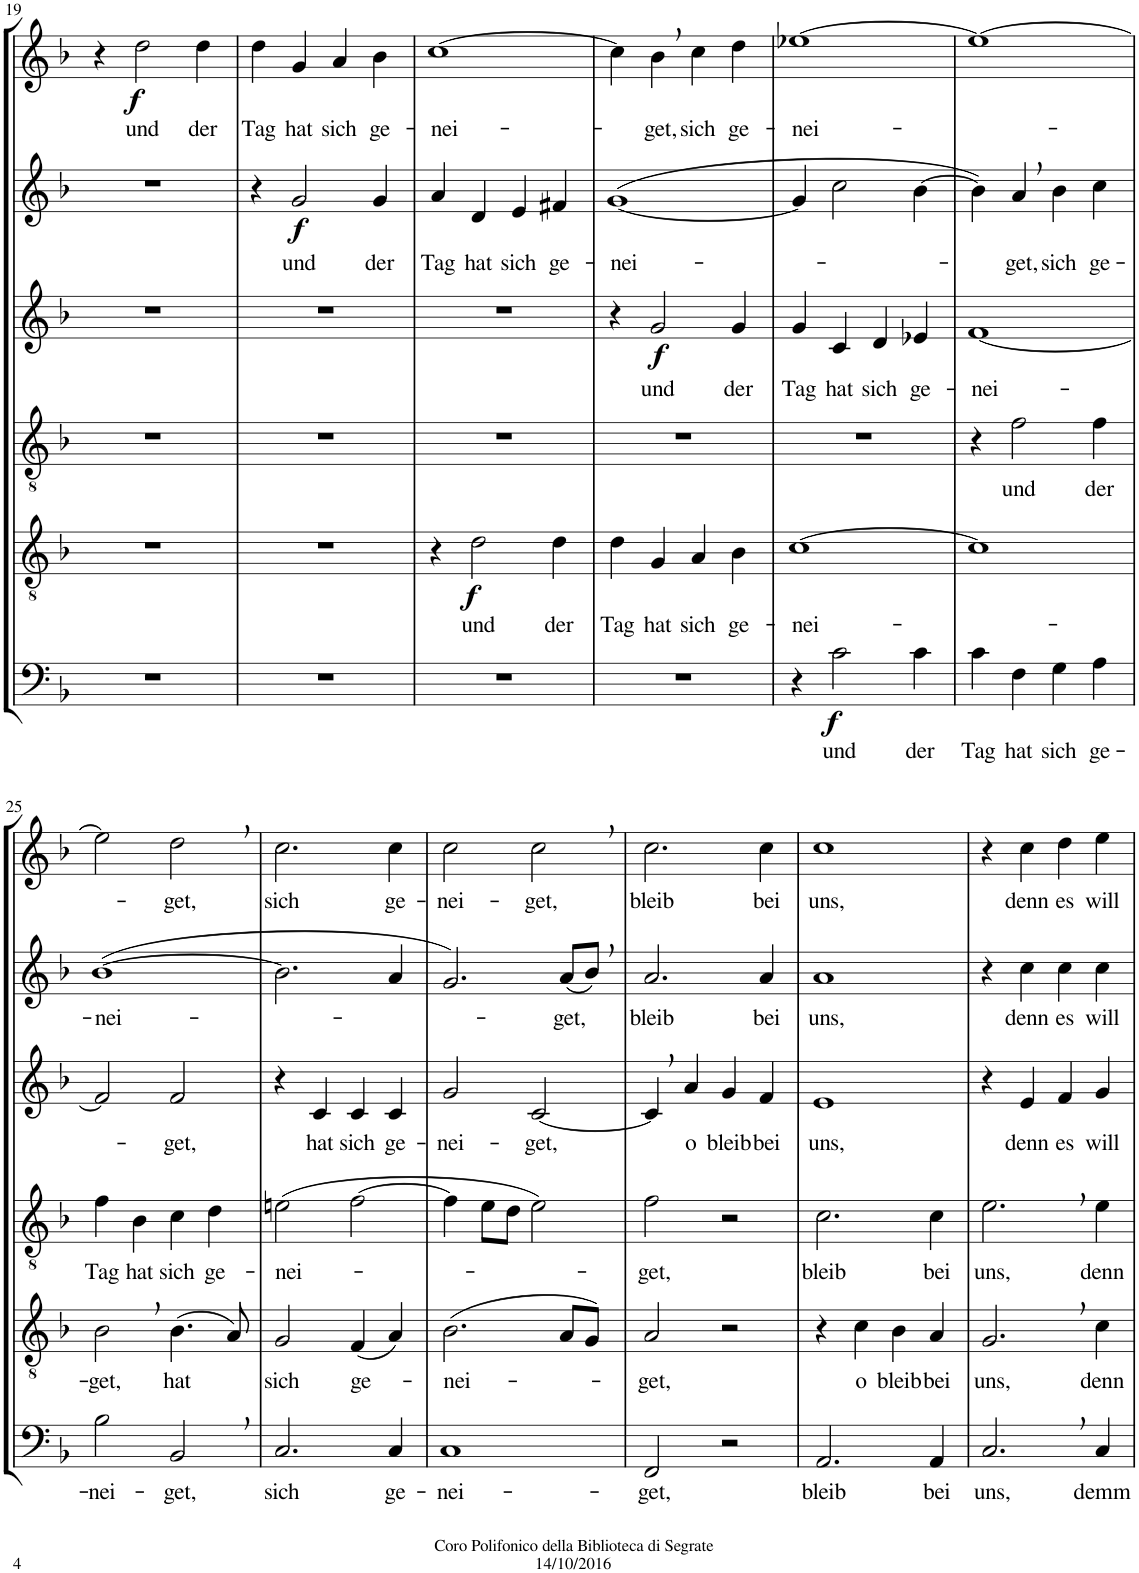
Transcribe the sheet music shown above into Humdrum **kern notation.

**kern	**text	**dynam	**kern	**text	**dynam	**kern	**text	**kern	**text	**dynam	**kern	**text	**dynam	**kern	**text	**dynam
*part6	*part6	*part6	*part5	*part5	*part5	*part4	*part4	*part3	*part3	*part3	*part2	*part2	*part2	*part1	*part1	*part1
*staff6	*staff6	*staff6	*staff5	*staff5	*staff5	*staff4	*staff4	*staff3	*staff3	*staff3	*staff2	*staff2	*staff2	*staff1	*staff1	*staff1
*I"Bassi	*	*	*I"Tenori II	*	*	*I"Tenori I	*	*I"Contralti	*	*	*I"Soprani II	*	*	*I"Soprani I	*	*
!!LO:PB:g=z
*clefF4	*	*	*clefGv2	*	*	*clefGv2	*	*clefG2	*	*	*clefG2	*	*	*clefG2	*	*
*	*	*	*	*	*	*	*	*	*	*	*Trd1c2	*	*	*Trd1c2	*	*
*k[b-]	*	*	*k[b-]	*	*	*k[b-]	*	*k[b-]	*	*	*k[b-]	*	*	*k[b-]	*	*
*F:	*	*	*F:	*	*	*F:	*	*F:	*	*	*F:	*	*	*F:	*	*
*M4/4	*	*	*M4/4	*	*	*M4/4	*	*M4/4	*	*	*M4/4	*	*	*M4/4	*	*
=19	=19	=19	=19	=19	=19	=19	=19	=19	=19	=19	=19	=19	=19	=19	=19	=19
1r	.	.	1r	.	.	1r	.	1r	.	.	1r	.	.	4r	.	.
!	!	!	!	!	!	!	!	!	!	!	!	!	!	!	!LO:LY:b	!LO:DY:b
.	.	.	.	.	.	.	.	.	.	.	.	.	.	2dd\	und	f
!	!	!	!	!	!	!	!	!	!	!	!	!	!	!	!LO:LY:b	!
.	.	.	.	.	.	.	.	.	.	.	.	.	.	4dd\	der	.
=20	=20	=20	=20	=20	=20	=20	=20	=20	=20	=20	=20	=20	=20	=20	=20	=20
!	!	!	!	!	!	!	!	!	!	!	!	!	!	!	!LO:LY:b	!
1r	.	.	1r	.	.	1r	.	1r	.	.	4r	.	.	4dd\	Tag	.
!	!	!	!	!	!	!	!	!	!	!	!	!LO:LY:b	!LO:DY:b	!	!LO:LY:b	!
.	.	.	.	.	.	.	.	.	.	.	2g/	und	f	4g/	hat	.
!	!	!	!	!	!	!	!	!	!	!	!	!	!	!	!LO:LY:b	!
.	.	.	.	.	.	.	.	.	.	.	.	.	.	4a/	sich	.
!	!	!	!	!	!	!	!	!	!	!	!	!LO:LY:b	!	!	!LO:LY:b	!
.	.	.	.	.	.	.	.	.	.	.	4g/	der	.	4b-\	ge-	.
=21	=21	=21	=21	=21	=21	=21	=21	=21	=21	=21	=21	=21	=21	=21	=21	=21
!	!	!	!	!	!	!	!	!	!	!	!	!LO:LY:b	!	!	!LO:LY:b	!
1r	.	.	4r	.	.	1r	.	1r	.	.	4a/	Tag	.	[1cc	-nei-	.
!	!	!	!	!LO:LY:b	!LO:DY:b	!	!	!	!	!	!	!LO:LY:b	!	!	!	!
.	.	.	2d\	und	f	.	.	.	.	.	4d/	hat	.	.	.	.
!	!	!	!	!	!	!	!	!	!	!	!	!LO:LY:b	!	!	!	!
.	.	.	.	.	.	.	.	.	.	.	4e/	sich	.	.	.	.
!	!	!	!	!LO:LY:b	!	!	!	!	!	!	!	!LO:LY:b	!	!	!	!
.	.	.	4d\	der	.	.	.	.	.	.	4f#X/	ge-	.	.	.	.
=22	=22	=22	=22	=22	=22	=22	=22	=22	=22	=22	=22	=22	=22	=22	=22	=22
!	!	!	!	!LO:LY:b	!	!	!	!	!	!	!	!LO:LY:b	!	!	!	!
1r	.	.	4d\	Tag	.	1r	.	4r	.	.	([1g	-nei-	.	4cc\]	.	.
!	!	!	!	!LO:LY:b	!	!	!	!	!LO:LY:b	!LO:DY:b	!	!	!	!	!LO:LY:b	!
.	.	.	4G/	hat	.	.	.	2g/	und	f	.	.	.	4b-,\	-get,	.
!	!	!	!	!LO:LY:b	!	!	!	!	!	!	!	!	!	!	!LO:LY:b	!
.	.	.	4A/	sich	.	.	.	.	.	.	.	.	.	4cc\	sich	.
!	!	!	!	!LO:LY:b	!	!	!	!	!LO:LY:b	!	!	!	!	!	!LO:LY:b	!
.	.	.	4B-\	ge-	.	.	.	4g/	der	.	.	.	.	4dd\	ge-	.
=23	=23	=23	=23	=23	=23	=23	=23	=23	=23	=23	=23	=23	=23	=23	=23	=23
!	!	!	!	!LO:LY:b	!	!	!	!	!LO:LY:b	!	!	!	!	!	!LO:LY:b	!
4r	.	.	[1c	-nei-	.	1r	.	4g/	Tag	.	4g/]	.	.	[1ee-X	-nei-	.
!	!LO:LY:b	!LO:DY:b	!	!	!	!	!	!	!LO:LY:b	!	!	!	!	!	!	!
2c\	und	f	.	.	.	.	.	4c/	hat	.	2cc\	.	.	.	.	.
!	!	!	!	!	!	!	!	!	!LO:LY:b	!	!	!	!	!	!	!
.	.	.	.	.	.	.	.	4d/	sich	.	.	.	.	.	.	.
!	!LO:LY:b	!	!	!	!	!	!	!	!LO:LY:b	!	!	!	!	!	!	!
4c\	der	.	.	.	.	.	.	4e-X/	ge-	.	[4b-\	.	.	.	.	.
=24	=24	=24	=24	=24	=24	=24	=24	=24	=24	=24	=24	=24	=24	=24	=24	=24
!	!LO:LY:b	!	!	!	!	!	!	!	!LO:LY:b	!	!	!	!	!	!	!
4c\	Tag	.	1c]	.	.	4r	.	[1f	-nei-	.	4b-\])	.	.	1ee-_	.	.
!	!LO:LY:b	!	!	!	!	!	!LO:LY:b	!	!	!	!	!LO:LY:b	!	!	!	!
4F\	hat	.	.	.	.	2f\	und	.	.	.	4a,/	-get,	.	.	.	.
!	!LO:LY:b	!	!	!	!	!	!	!	!	!	!	!LO:LY:b	!	!	!	!
4G\	sich	.	.	.	.	.	.	.	.	.	4b-\	sich	.	.	.	.
!	!LO:LY:b	!	!	!	!	!	!LO:LY:b	!	!	!	!	!LO:LY:b	!	!	!	!
4A\	ge-	.	.	.	.	4f\	der	.	.	.	4cc\	ge-	.	.	.	.
!!LO:LB:g=z
=25	=25	=25	=25	=25	=25	=25	=25	=25	=25	=25	=25	=25	=25	=25	=25	=25
!	!LO:LY:b	!	!	!LO:LY:b	!	!	!LO:LY:b	!	!	!	!	!LO:LY:b	!	!	!	!
2B-\	-nei-	.	2B-,\	-get,	.	4f\	Tag	2f/]	.	.	([1b-	-nei-	.	2ee-\]	.	.
!	!	!	!	!	!	!	!LO:LY:b	!	!	!	!	!	!	!	!	!
.	.	.	.	.	.	4B-\	hat	.	.	.	.	.	.	.	.	.
!	!LO:LY:b	!	!	!LO:LY:b	!	!	!LO:LY:b	!	!LO:LY:b	!	!	!	!	!	!LO:LY:b	!
2BB-,/	-get,	.	(4.B-\	hat	.	4c\	sich	2f/	-get,	.	.	.	.	2dd,\	-get,	.
!	!	!	!	!	!	!	!LO:LY:b	!	!	!	!	!	!	!	!	!
.	.	.	.	.	.	4d\	ge-	.	.	.	.	.	.	.	.	.
.	.	.	8A/)	.	.	.	.	.	.	.	.	.	.	.	.	.
=26	=26	=26	=26	=26	=26	=26	=26	=26	=26	=26	=26	=26	=26	=26	=26	=26
!	!LO:LY:b	!	!	!LO:LY:b	!	!	!LO:LY:b	!	!	!	!	!	!	!	!LO:LY:b	!
2.C/	sich	.	2G/	sich	.	(2en\	-nei-	4r	.	.	2.b-\]	.	.	2.cc\	sich	.
!	!	!	!	!	!	!	!	!	!LO:LY:b	!	!	!	!	!	!	!
.	.	.	.	.	.	.	.	4c/	hat	.	.	.	.	.	.	.
!	!	!	!	!LO:LY:b	!	!	!	!	!LO:LY:b	!	!	!	!	!	!	!
.	.	.	(4F/	ge-	.	[2f\	.	4c/	sich	.	.	.	.	.	.	.
!	!LO:LY:b	!	!	!	!	!	!	!	!LO:LY:b	!	!	!	!	!	!LO:LY:b	!
4C/	ge-	.	4A/)	.	.	.	.	4c/	ge-	.	4a/	.	.	4cc\	ge-	.
=27	=27	=27	=27	=27	=27	=27	=27	=27	=27	=27	=27	=27	=27	=27	=27	=27
!	!LO:LY:b	!	!	!LO:LY:b	!	!	!	!	!LO:LY:b	!	!	!	!	!	!LO:LY:b	!
1C	-nei-	.	(2.B-\	-nei-	.	4f\]	.	2g/	-nei-	.	2.g/)	.	.	2cc\	-nei-	.
.	.	.	.	.	.	8e\L	.	.	.	.	.	.	.	.	.	.
.	.	.	.	.	.	8d\J	.	.	.	.	.	.	.	.	.	.
!	!	!	!	!	!	!	!	!	!LO:LY:b	!	!	!	!	!	!LO:LY:b	!
.	.	.	.	.	.	2e\)	.	[2c/	-get,	.	.	.	.	2cc,\	-get,	.
!	!	!	!	!	!	!	!	!	!	!	!	!LO:LY:b	!	!	!	!
.	.	.	8A/L	.	.	.	.	.	.	.	(8a/L	-get,	.	.	.	.
.	.	.	8G/J)	.	.	.	.	.	.	.	8b-,/J)	.	.	.	.	.
=28	=28	=28	=28	=28	=28	=28	=28	=28	=28	=28	=28	=28	=28	=28	=28	=28
!	!LO:LY:b	!	!	!LO:LY:b	!	!	!LO:LY:b	!	!	!	!	!LO:LY:b	!	!	!LO:LY:b	!
2FF/	-get,	.	2A/	-get,	.	2f\	-get,	4c,/]	.	.	2.a/	bleib	.	2.cc\	bleib	.
!	!	!	!	!	!	!	!	!	!LO:LY:b	!	!	!	!	!	!	!
.	.	.	.	.	.	.	.	4a/	o	.	.	.	.	.	.	.
!	!	!	!	!	!	!	!	!	!LO:LY:b	!	!	!	!	!	!	!
2r	.	.	2r	.	.	2r	.	4g/	bleib	.	.	.	.	.	.	.
!	!	!	!	!	!	!	!	!	!LO:LY:b	!	!	!LO:LY:b	!	!	!LO:LY:b	!
.	.	.	.	.	.	.	.	4f/	bei	.	4a/	bei	.	4cc\	bei	.
=29	=29	=29	=29	=29	=29	=29	=29	=29	=29	=29	=29	=29	=29	=29	=29	=29
!	!LO:LY:b	!	!	!	!	!	!LO:LY:b	!	!LO:LY:b	!	!	!LO:LY:b	!	!	!LO:LY:b	!
2.AA/	bleib	.	4r	.	.	2.c\	bleib	1e	uns,	.	1a	uns,	.	1cc	uns,	.
!	!	!	!	!LO:LY:b	!	!	!	!	!	!	!	!	!	!	!	!
.	.	.	4c\	o	.	.	.	.	.	.	.	.	.	.	.	.
!	!	!	!	!LO:LY:b	!	!	!	!	!	!	!	!	!	!	!	!
.	.	.	4B-\	bleib	.	.	.	.	.	.	.	.	.	.	.	.
!	!LO:LY:b	!	!	!LO:LY:b	!	!	!LO:LY:b	!	!	!	!	!	!	!	!	!
4AA/	bei	.	4A/	bei	.	4c\	bei	.	.	.	.	.	.	.	.	.
=30	=30	=30	=30	=30	=30	=30	=30	=30	=30	=30	=30	=30	=30	=30	=30	=30
!	!LO:LY:b	!	!	!LO:LY:b	!	!	!LO:LY:b	!	!	!	!	!	!	!	!	!
2.C,/	uns,	.	2.G,/	uns,	.	2.e,\	uns,	4r	.	.	4r	.	.	4r	.	.
!	!	!	!	!	!	!	!	!	!LO:LY:b	!	!	!LO:LY:b	!	!	!LO:LY:b	!
.	.	.	.	.	.	.	.	4e/	denn	.	4cc\	denn	.	4cc\	denn	.
!	!	!	!	!	!	!	!	!	!LO:LY:b	!	!	!LO:LY:b	!	!	!LO:LY:b	!
.	.	.	.	.	.	.	.	4f/	es	.	4cc\	es	.	4dd\	es	.
!	!LO:LY:b	!	!	!LO:LY:b	!	!	!LO:LY:b	!	!LO:LY:b	!	!	!LO:LY:b	!	!	!LO:LY:b	!
4C/	demm	.	4c\	denn	.	4e\	denn	4g/	will	.	4cc\	will	.	4ee\	will	.
=	=	=	=	=	=	=	=	=	=	=	=	=	=	=	=	=
*-	*-	*-	*-	*-	*-	*-	*-	*-	*-	*-	*-	*-	*-	*-	*-	*-
